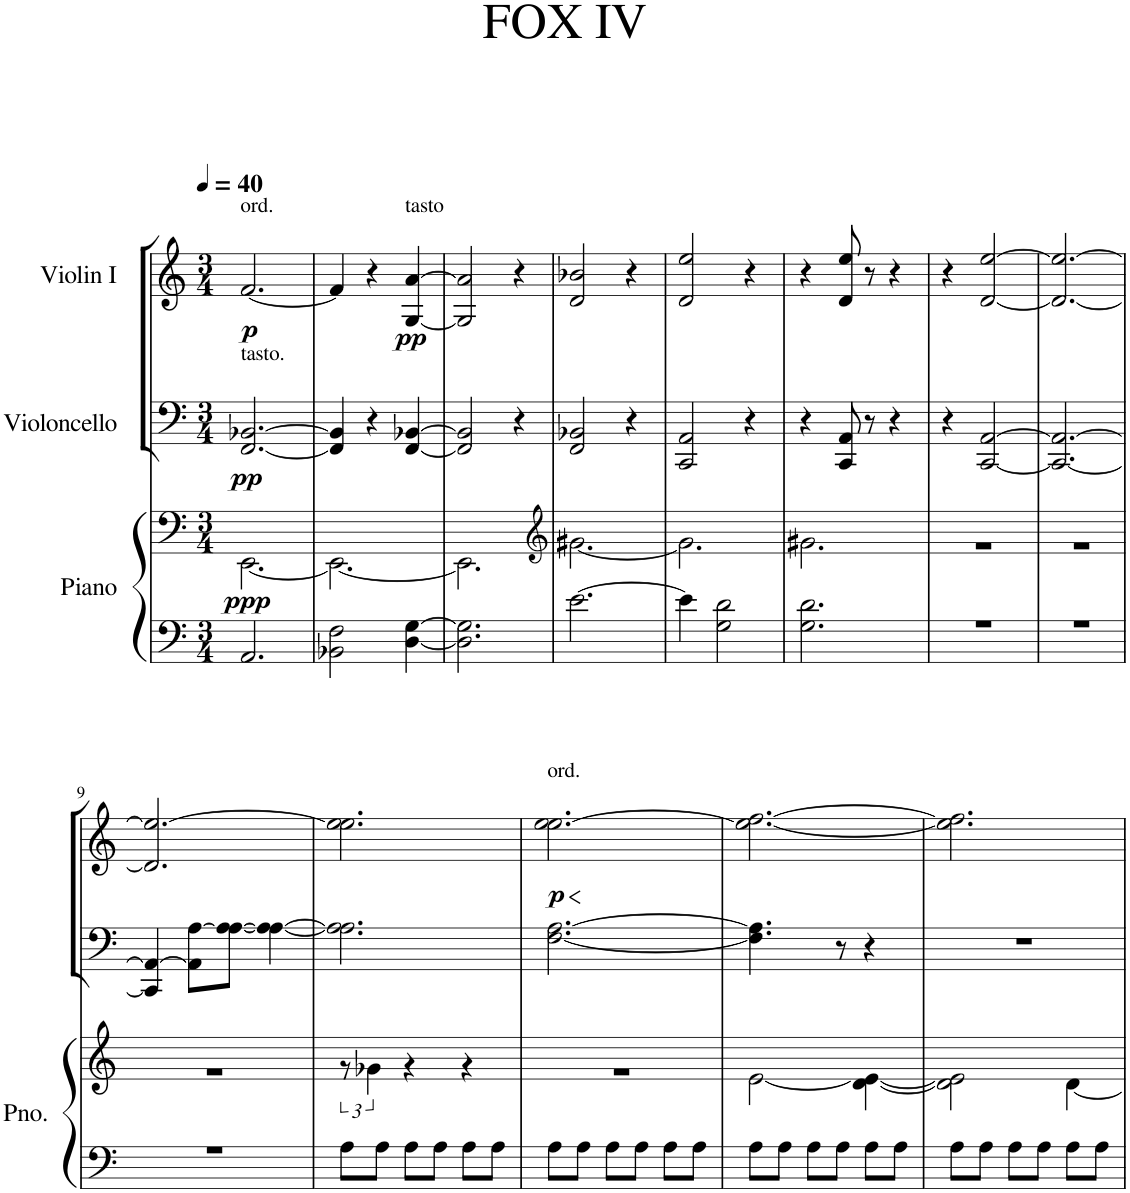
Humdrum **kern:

**kern	**kern	**dynam	**kern	**dynam	**kern	**dynam
*part3	*part3	*part3	*part2	*part2	*part1	*part1
*staff4	*staff3	*staff3/4	*staff2	*staff2	*staff1	*staff1
*I"Piano	*	*	*I"Violoncello	*	*I"Violin I	*
*I'Pno.	*	*	*I'Vc	*	*I'Vln	*
*clefF4	*clefF4	*	*clefF4	*	*clefG2	*
*k[]	*k[]	*	*k[]	*	*k[]	*
*M3/4	*M3/4	*	*M3/4	*	*M3/4	*
*MM40	*MM40	*	*MM40	*	*MM40	*
=1	=1	=1	=1	=1	=1	=1
*	*^	*	*	*	*	*
!	!	!	!	!	!	!LO:TX:a:t=ord.	!
!	!	!	!	!LO:TX:a:t=tasto.	!	!	!
!	!	!	!LO:DY:b	!	!LO:DY:b	!	!LO:DY:b
2.AA/	2.ryy	[2.EE\	ppp	[2.FF/ [2.BB-X/	pp	[2.f/	p
=2	=2	=2	=2	=2	=2	=2	=2
2BB-X\ 2F\	2.ryy	2.EE\_	.	4FF/] 4BB-/]	.	4f/]	.
.	.	.	.	4r	.	4r	.
!	!	!	!	!	!	!LO:TX:a:t=tasto	!
!	!	!	!	!	!	!	!LO:DY:b
[4D\ [4G\	.	.	.	[4FF/ [4BB-X/	.	[4G/ [4a/	pp
=3	=3	=3	=3	=3	=3	=3	=3
2.D\] 2.G\]	2.ryy	2.EE\]	.	2FF/] 2BB-/]	.	2G/] 2a/]	.
.	.	.	.	4r	.	4r	.
=4	=4	=4	=4	=4	=4	=4	=4
*	*clefG2	*	*	*	*	*	*
[2.e\	2.ryy	[2.g#X\	.	2FF/ 2BB-X/	.	2d/ 2b-X/	.
.	.	.	.	4r	.	4r	.
=5	=5	=5	=5	=5	=5	=5	=5
4e\]	2.ryy	2.g#\]	.	2CC/ 2AA/	.	2d/ 2ee/	.
2G\ 2d\	.	.	.	.	.	.	.
.	.	.	.	4r	.	4r	.
=6	=6	=6	=6	=6	=6	=6	=6
2.G\ 2.d\	2.ryy	2.g#X\	.	4r	.	4r	.
.	.	.	.	8CC/ 8AA/	.	8d/ 8ee/	.
.	.	.	.	8r	.	8r	.
.	.	.	.	4r	.	4r	.
=7	=7	=7	=7	=7	=7	=7	=7
*^	*	*	*	*	*	*	*
2.ryy	2.r	2.ryy	2.r	.	4r	.	4r	.
.	.	.	.	.	[2CC/ [2AA/	.	[2d/ [2ee/	.
=8	=8	=8	=8	=8	=8	=8	=8	=8
2.ryy	2.r	2.ryy	2.r	.	2.CC/_ 2.AA/_	.	2.d/_ 2.ee/_	.
!!LO:LB:g=z
=9	=9	=9	=9	=9	=9	=9	=9	=9
2.ryy	2.r	2.ryy	2.r	.	4CC/] 4AA/_	.	2.d/] 2.ee/_	.
.	.	.	.	.	8AA\] [8A\L	.	.	.
.	.	.	.	.	8A\_ [8A\J	.	.	.
.	.	.	.	.	4A\_ 4A\_	.	.	.
*v	*v	*	*	*	*	*	*	*
=10	=10	=10	=10	=10	=10	=10	=10
8A\L	2.ryy	12r	.	2.A\] 2.A\]	.	2.ee\] 2.ee\	.
.	.	6g-X\	.	.	.	.	.
8A\J	.	.	.	.	.	.	.
8A\L	.	4r	.	.	.	.	.
8A\J	.	.	.	.	.	.	.
8A\L	.	4r	.	.	.	.	.
8A\J	.	.	.	.	.	.	.
=11	=11	=11	=11	=11	=11	=11	=11
!	!	!	!	!	!	!LO:TX:a:t=ord.	!
!	!	!	!	!	!	!	!LO:DY:b
8A\L	2.ryy	2.r	.	[2.F\ [2.A\	.	2.ee\ [2.ee\	p
8A\J	.	.	.	.	.	.	.
8A\L	.	.	.	.	.	.	.
8A\J	.	.	.	.	.	.	.
8A\L	.	.	.	.	.	.	.
8A\J	.	.	.	.	.	.	.
=12	=12	=12	=12	=12	=12	=12	=12
8A\L	2.ryy	[2e\	.	4.F\] 4.A\]	.	2.ee\_ [2.ff\	.
8A\J	.	.	.	.	.	.	.
8A\L	.	.	.	.	.	.	.
8A\J	.	.	.	8r	.	.	.
8A\L	.	[4d\ 4e\_	.	4r	.	.	.
8A\J	.	.	.	.	.	.	.
=13	=13	=13	=13	=13	=13	=13	=13
8A\L	2.ryy	2d\] 2e\]	.	2.r	.	2.ee\] 2.ff\]	.
8A\J	.	.	.	.	.	.	.
8A\L	.	.	.	.	.	.	.
8A\J	.	.	.	.	.	.	.
8A\L	.	[4d\	.	.	.	.	.
8A\J	.	.	.	.	.	.	.
*	*v	*v	*	*	*	*	*
=	=	=	=	=	=	=
*-	*-	*-	*-	*-	*-	*-
